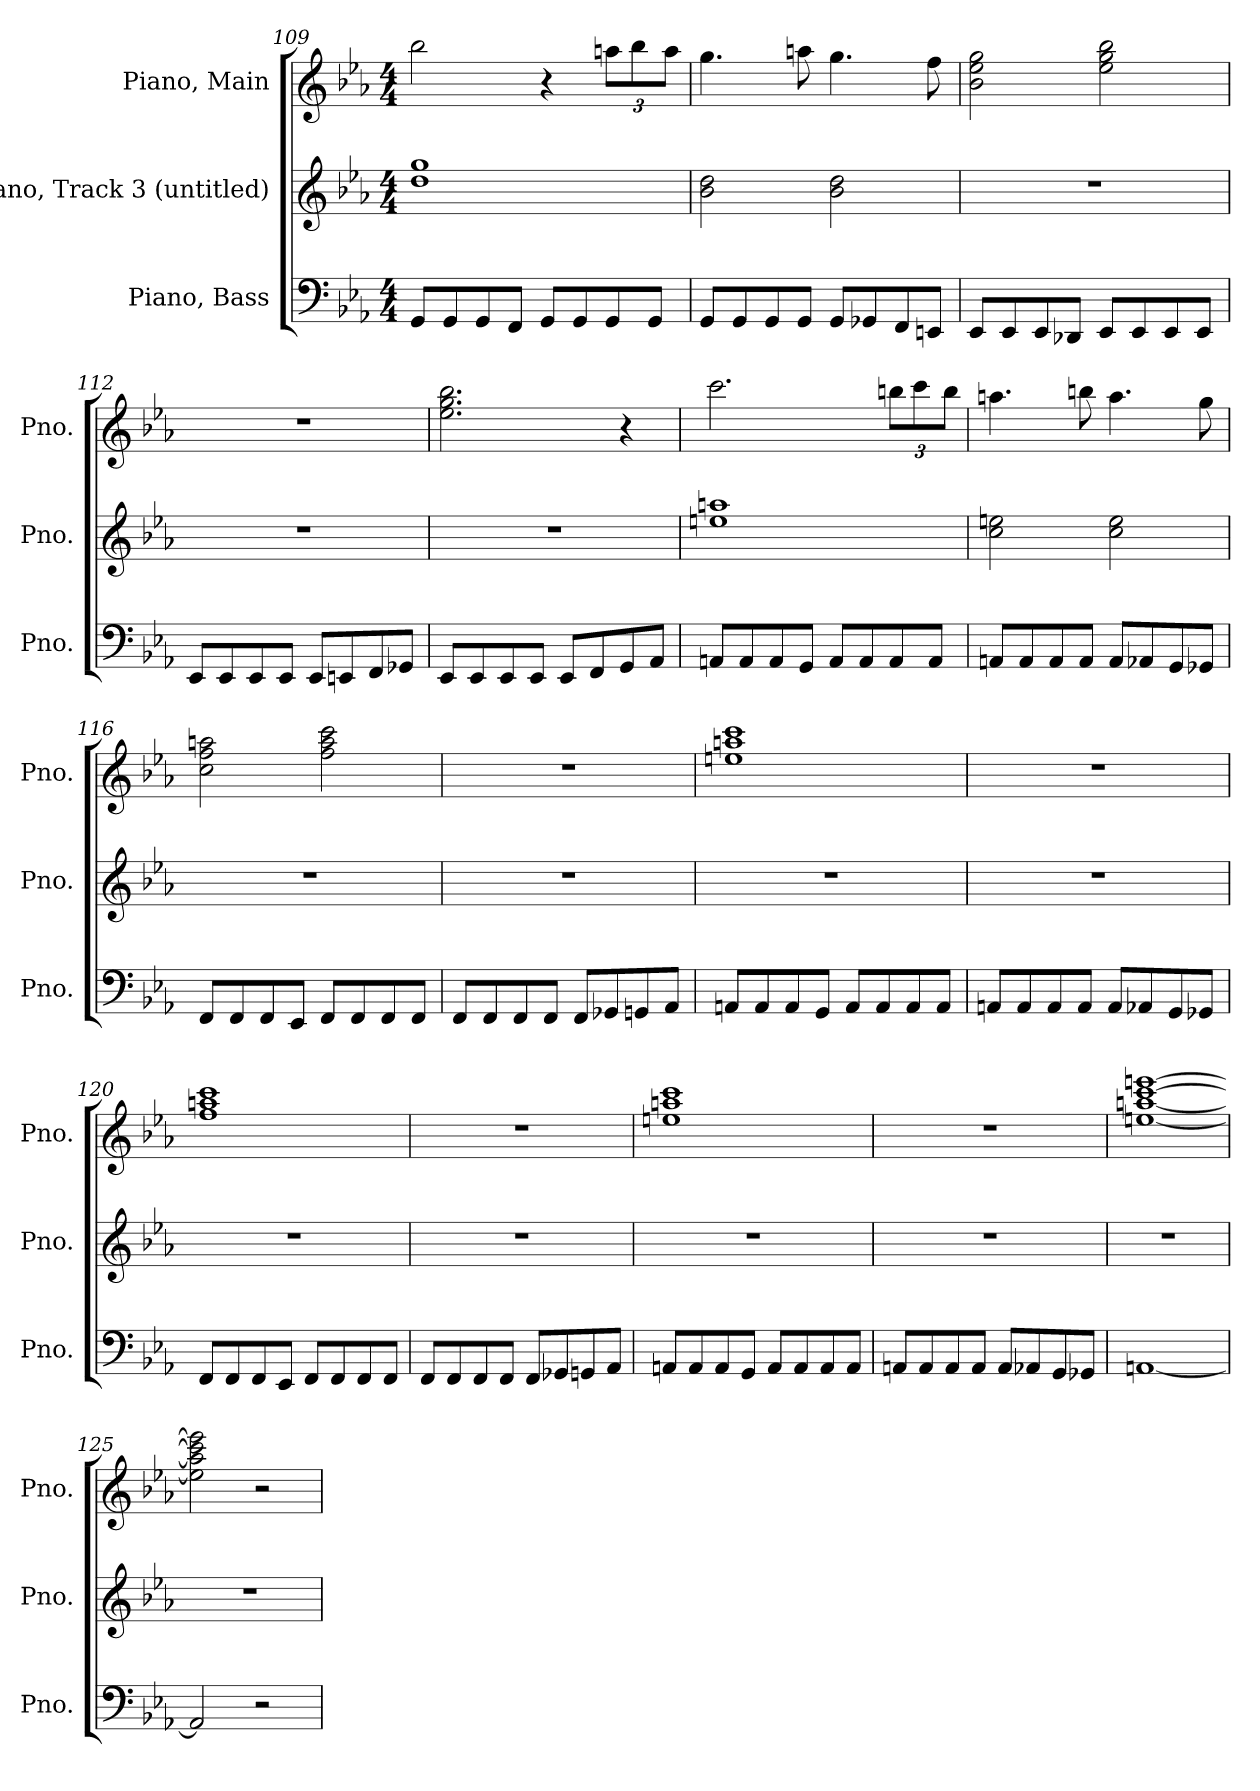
**kern	**kern	**kern
*part3	*part2	*part1
*staff3	*staff2	*staff1
*I"Piano, Bass	*I"Piano, Track 3 (untitled)	*I"Piano, Main
*I'Pno.	*I'Pno.	*I'Pno.
!!LO:LB:g=z
*clefF4	*clefG2	*clefG2
*k[b-e-a-]	*k[b-e-a-]	*k[b-e-a-]
*M4/4	*M4/4	*M4/4
=109	=109	=109
8GG/L	1dd 1gg	2bb-\
8GG/	.	.
8GG/	.	.
8FF/J	.	.
8GG/L	.	4r
8GG/	.	.
*	*	*Xbrackettup
8GG/	.	12aan\L
.	.	12bb-\
8GG/J	.	.
.	.	12aa\J
=110	=110	=110
8GG/L	2b-\ 2dd\	4.gg\
8GG/	.	.
8GG/	.	.
8GG/J	.	8aan\
8GG/L	2b-\ 2dd\	4.gg\
8GG-X/	.	.
8FF/	.	.
8EEn/J	.	8ff\
=111	=111	=111
8EE-/L	1r	2b-\ 2ee-\ 2gg\
8EE-/	.	.
8EE-/	.	.
8DD-X/J	.	.
8EE-/L	.	2ee-\ 2gg\ 2bb-\
8EE-/	.	.
8EE-/	.	.
8EE-/J	.	.
!!LO:PB:g=z
=112	=112	=112
8EE-/L	1r	1r
8EE-/	.	.
8EE-/	.	.
8EE-/J	.	.
8EE-/L	.	.
8EEn/	.	.
8FF/	.	.
8GG-X/J	.	.
=113	=113	=113
8EE-/L	1r	2.ee-\ 2.gg\ 2.bb-\
8EE-/	.	.
8EE-/	.	.
8EE-/J	.	.
8EE-/L	.	.
8FF/	.	.
8GG/	.	4r
8AA-/J	.	.
=114	=114	=114
8AAn/L	1een 1aan	2.ccc\
8AA/	.	.
8AA/	.	.
8GG/J	.	.
8AA/L	.	.
8AA/	.	.
8AA/	.	12bbn\L
.	.	12ccc\
8AA/J	.	.
.	.	12bb\J
=115	=115	=115
8AAn/L	2cc\ 2een\	4.aan\
8AA/	.	.
8AA/	.	.
8AA/J	.	8bbn\
8AA/L	2cc\ 2ee\	4.aa\
8AA-X/	.	.
8GG/	.	.
8GG-X/J	.	8gg\
!!LO:LB:g=z
=116	=116	=116
8FF/L	1r	2cc\ 2ff\ 2aan\
8FF/	.	.
8FF/	.	.
8EE-/J	.	.
8FF/L	.	2ff\ 2aa\ 2ccc\
8FF/	.	.
8FF/	.	.
8FF/J	.	.
=117	=117	=117
8FF/L	1r	1r
8FF/	.	.
8FF/	.	.
8FF/J	.	.
8FF/L	.	.
8GG-X/	.	.
8GGn/	.	.
8AA-/J	.	.
=118	=118	=118
8AAn/L	1r	1een 1aan 1ccc
8AA/	.	.
8AA/	.	.
8GG/J	.	.
8AA/L	.	.
8AA/	.	.
8AA/	.	.
8AA/J	.	.
=119	=119	=119
8AAn/L	1r	1r
8AA/	.	.
8AA/	.	.
8AA/J	.	.
8AA/L	.	.
8AA-X/	.	.
8GG/	.	.
8GG-X/J	.	.
!!LO:LB:g=z
=120	=120	=120
8FF/L	1r	1ff 1aan 1ccc
8FF/	.	.
8FF/	.	.
8EE-/J	.	.
8FF/L	.	.
8FF/	.	.
8FF/	.	.
8FF/J	.	.
=121	=121	=121
8FF/L	1r	1r
8FF/	.	.
8FF/	.	.
8FF/J	.	.
8FF/L	.	.
8GG-X/	.	.
8GGn/	.	.
8AA-/J	.	.
=122	=122	=122
8AAn/L	1r	1een 1aan 1ccc
8AA/	.	.
8AA/	.	.
8GG/J	.	.
8AA/L	.	.
8AA/	.	.
8AA/	.	.
8AA/J	.	.
=123	=123	=123
8AAn/L	1r	1r
8AA/	.	.
8AA/	.	.
8AA/J	.	.
8AA/L	.	.
8AA-X/	.	.
8GG/	.	.
8GG-X/J	.	.
=124	=124	=124
[1AAn	1r	[1een [1aan [1ccc [1eeen
!!LO:LB:g=z
=125	=125	=125
2AA/]	1r	2ee\] 2aa\] 2ccc\] 2eee\]
2r	.	2r
=	=	=
*-	*-	*-
